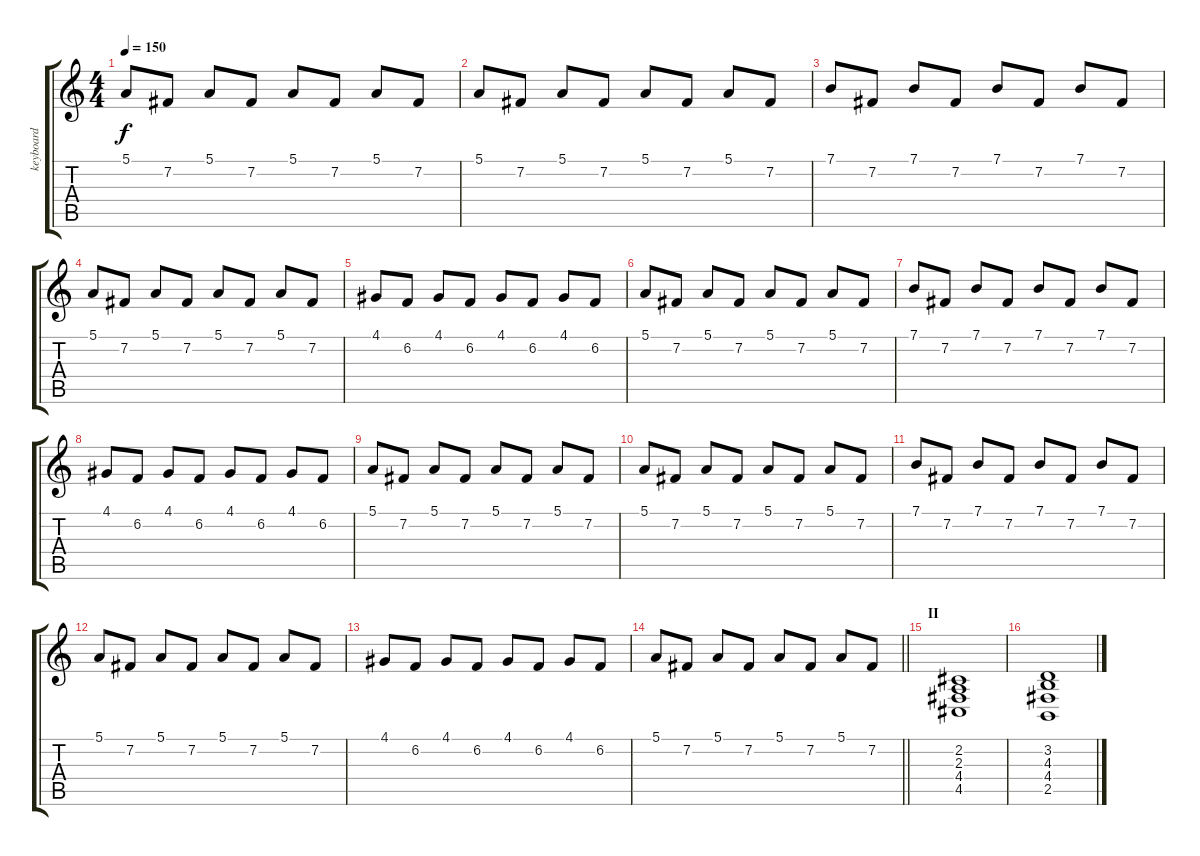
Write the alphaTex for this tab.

\track ("keyboard" "keyboard") {instrument honkytonkpiano}
\staff {score tabs}
\tuning (E4 B3 G3 D3 A2 E2) {hide}
\ts (4 4)
\tempo 150
\clef g2
\ks c
5.1.8{dy f} 7.2.8 5.1.8 7.2.8 5.1.8 7.2.8 5.1.8 7.2.8 |
5.1.8 7.2.8 5.1.8 7.2.8 5.1.8 7.2.8 5.1.8 7.2.8 |
7.1.8 7.2.8 7.1.8 7.2.8 7.1.8 7.2.8 7.1.8 7.2.8 |
5.1.8 7.2.8 5.1.8 7.2.8 5.1.8 7.2.8 5.1.8 7.2.8 |
4.1.8 6.2.8 4.1.8 6.2.8 4.1.8 6.2.8 4.1.8 6.2.8 |
5.1.8 7.2.8 5.1.8 7.2.8 5.1.8 7.2.8 5.1.8 7.2.8 |
7.1.8 7.2.8 7.1.8 7.2.8 7.1.8 7.2.8 7.1.8 7.2.8 |
4.1.8 6.2.8 4.1.8 6.2.8 4.1.8 6.2.8 4.1.8 6.2.8 |
5.1.8 7.2.8 5.1.8 7.2.8 5.1.8 7.2.8 5.1.8 7.2.8 |
5.1.8 7.2.8 5.1.8 7.2.8 5.1.8 7.2.8 5.1.8 7.2.8 |
7.1.8 7.2.8 7.1.8 7.2.8 7.1.8 7.2.8 7.1.8 7.2.8 |
5.1.8 7.2.8 5.1.8 7.2.8 5.1.8 7.2.8 5.1.8 7.2.8 |
4.1.8 6.2.8 4.1.8 6.2.8 4.1.8 6.2.8 4.1.8 6.2.8 |
\barLineRight lightlight
5.1.8 7.2.8 5.1.8 7.2.8 5.1.8 7.2.8 5.1.8 7.2.8 |
\section ("" "II")
(2.2 2.3 4.4 4.5).1 |
(3.2 4.3 4.4 2.5).1
